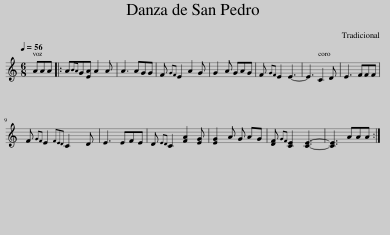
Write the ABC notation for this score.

X:1
L:1/8
Q:1/4=56
M:6/8
I:linebreak $
K:C
V:1 treble
V:1
 AAA |: A{BA}G[EA] A2 A | A3 AGG | F{GF} E2 A2 G | G2 A GAG | %5
 F{GF} E2 E3- | E3 C2 D | E3 FFF |$ F{GF} E2{FED} C2 D | E3 EFE | %10
 D{ED} C2 [FA]2 [EG] | [EG]2 A G AG | [DF]{GF} [CE]2 [CE]3- | [CE]3 AAA :| %14
